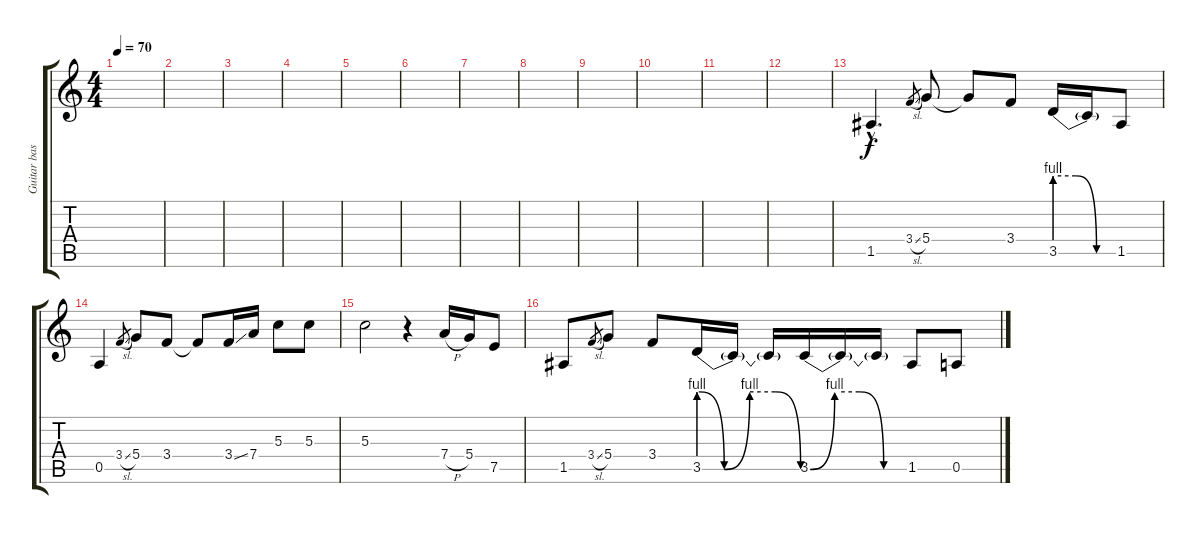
\track ("Guitar bass" "Guitar bas") {instrument acousticguitarsteel}
\staff {score tabs}
\tuning (E4 B3 G3 D3 A2 E2) {hide}
\ts (4 4)
\tempo 70
\clef g2
\ks c
|
|
|
|
|
|
|
|
|
|
|
|
1.5{hac}.4{d volume 13 instrument distortionguitar} 3.4{sl}.8{gr} 5.4.8 5.4{t}.8 3.4.8 3.5{be (custom 0 4 20 4 40 0 60 0)}.16 3.5{t}.16 1.5.8 |
0.5.4 3.4{sl}.8{gr} 5.4.8 3.4.8 3.4{t}.8 3.4{ss}.16 7.4.16 5.3.8 5.3.8 |
5.3.2 r.4 7.4{h}.16 5.4.16 7.5.8 |
1.5.8 3.4{sl}.8{gr} 5.4.8 3.4.8 3.5{be (custom 0 4 15 0 30 4 45 4 60 0)}.16 3.5{t}.16 3.5{t}.16 3.5{be (custom 0 0 15 4 30 4 45 0 60 0)}.16 3.5{t}.16 3.5{t}.16 1.5.8 0.5.8
